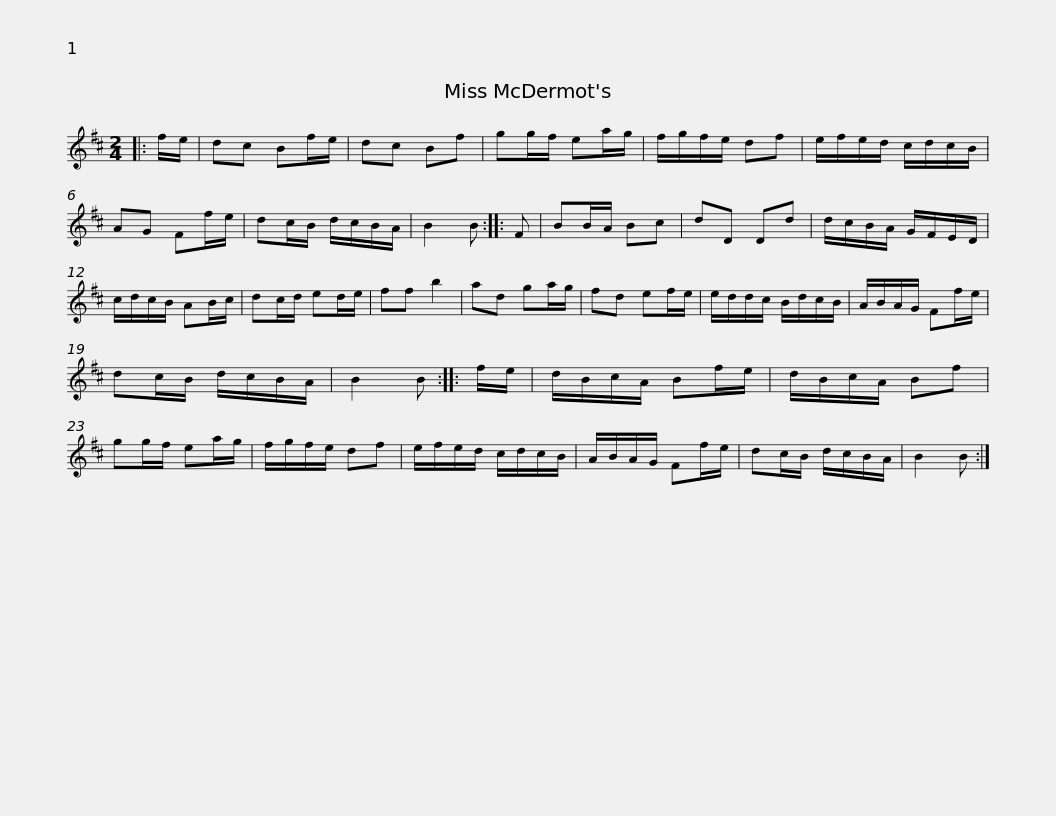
X:1
L:1/8
M:2/4
I:linebreak $
K:D
V:1 treble
V:1
|: f/e/ | dc Bf/e/ | dc Bf | gg/f/ ea/g/ | f/g/f/e/ df | %5
 e/f/e/d/ c/d/c/B/ | AG Ff/e/ | dc/B/ d/c/B/A/ |$ B2 B :: F | %10
 BB/A/ Bc | dD Dd | d/c/B/A/ G/F/E/D/ | c/d/c/B/ AB/c/ | dc/d/ ed/e/ | %15
 ff b2 | ad ga/g/ |$ fd ef/e/ | e/d/d/c/ B/d/c/B/ | A/B/A/G/ Ff/e/ | %20
 dc/B/ d/c/B/A/ | B2 B :: f/e/ | d/B/c/A/ Bf/e/ | d/B/c/A/ Bf |$ %25
 gg/f/ ea/g/ | f/g/f/e/ df | e/f/e/d/ c/d/c/B/ | A/B/A/G/ Ff/e/ | dc/B/ d/c/B/A/ | %30
 B2 B :| %31
